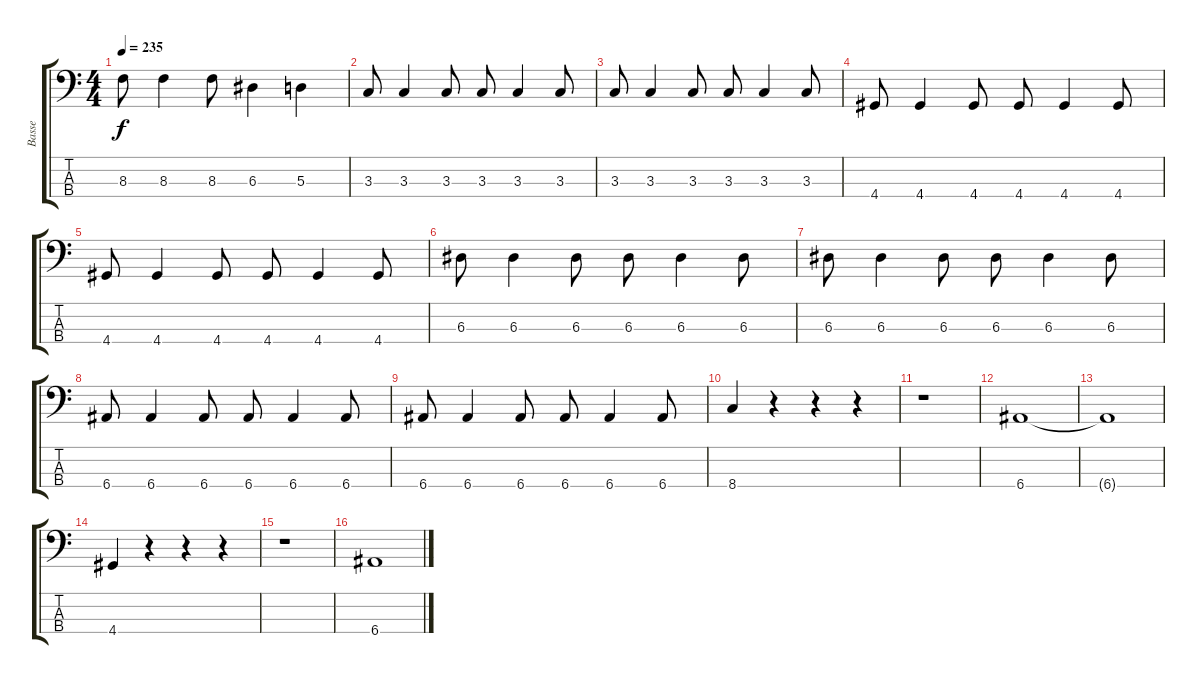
\track ("Basse" "Basse") {instrument electricbassfinger}
\staff {score tabs}
\tuning (G2 D2 A1 E1) {hide}
\ts (4 4)
\tempo 235
\clef f4
\ks c
8.3.8{dy f} 8.3.4 8.3.8 6.3.4 5.3.4 |
3.3.8 3.3.4 3.3.8 3.3.8 3.3.4 3.3.8 |
3.3.8 3.3.4 3.3.8 3.3.8 3.3.4 3.3.8 |
4.4.8 4.4.4 4.4.8 4.4.8 4.4.4 4.4.8 |
4.4.8 4.4.4 4.4.8 4.4.8 4.4.4 4.4.8 |
6.3.8 6.3.4 6.3.8 6.3.8 6.3.4 6.3.8 |
6.3.8 6.3.4 6.3.8 6.3.8 6.3.4 6.3.8 |
6.4.8 6.4.4 6.4.8 6.4.8 6.4.4 6.4.8 |
6.4.8 6.4.4 6.4.8 6.4.8 6.4.4 6.4.8 |
8.4.4 r.4 r.4 r.4 |
r.1 |
6.4.1 |
6.4{t}.1 |
4.4.4 r.4 r.4 r.4 |
r.1 |
6.4.1
